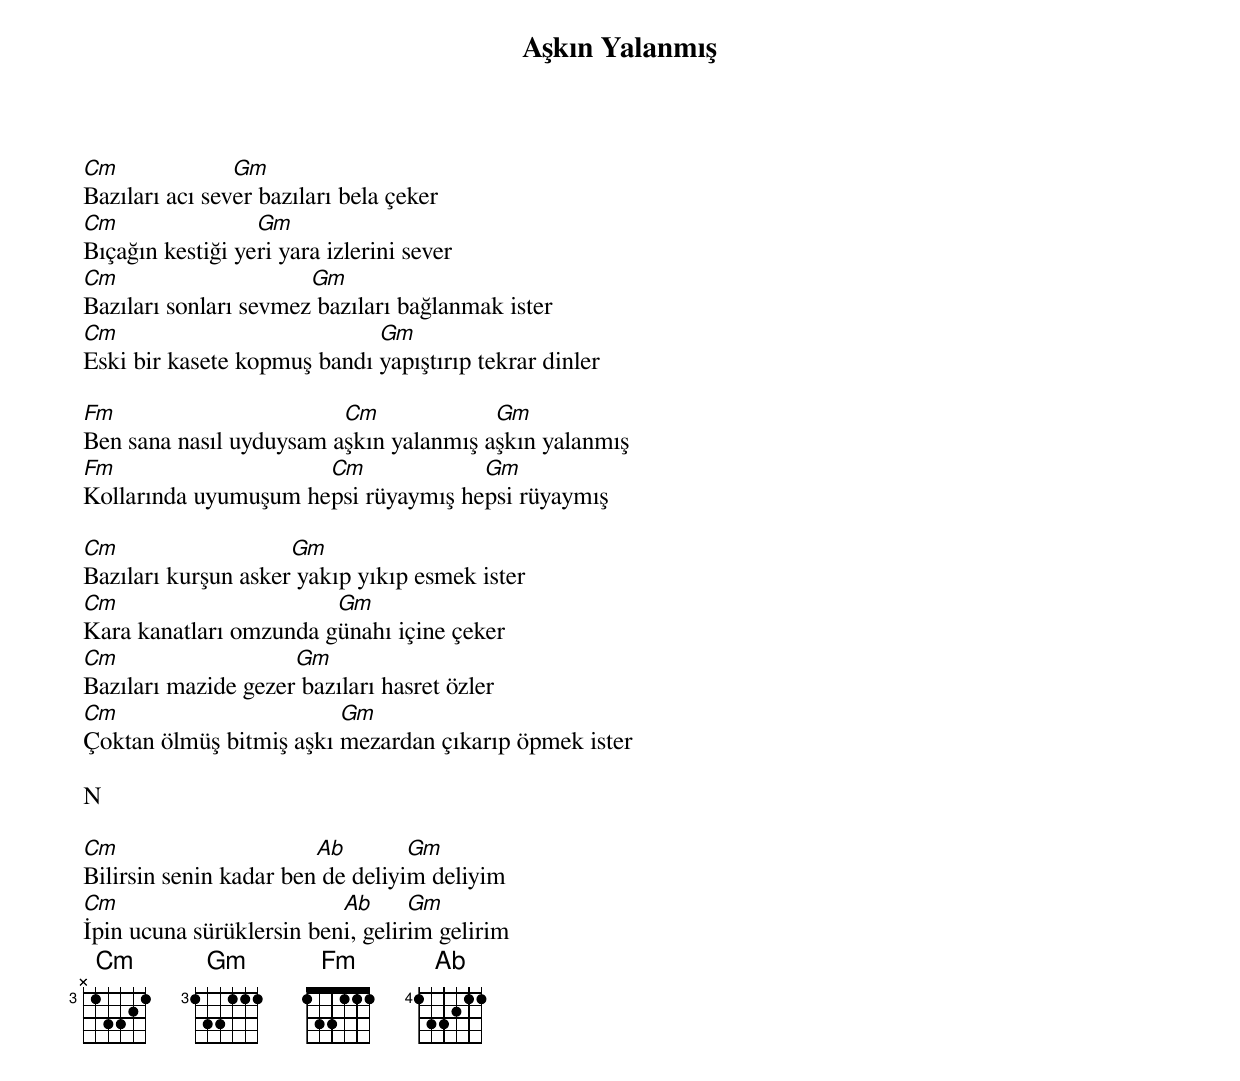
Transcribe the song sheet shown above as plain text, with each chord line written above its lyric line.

{title: Aşkın Yalanmış}
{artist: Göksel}

Cm              Gm
Bazıları acı sever bazıları bela çeker
Cm                Gm
Bıçağın kestiği yeri yara izlerini sever
Cm                     Gm
Bazıları sonları sevmez bazıları bağlanmak ister
Cm                           Gm
Eski bir kasete kopmuş bandı yapıştırıp tekrar dinler

Fm                       Cm             Gm
Ben sana nasıl uyduysam aşkın yalanmış aşkın yalanmış
Fm                    Cm             Gm
Kollarında uyumuşum hepsi rüyaymış hepsi rüyaymış

Cm                   Gm
Bazıları kurşun asker yakıp yıkıp esmek ister
Cm                      Gm
Kara kanatları omzunda günahı içine çeker
Cm                   Gm
Bazıları mazide gezer bazıları hasret özler
Cm                       Gm
Çoktan ölmüş bitmiş aşkı mezardan çıkarıp öpmek ister

N

Cm                      Ab        Gm
Bilirsin senin kadar ben de deliyim deliyim
Cm                        Ab      Gm
İpin ucuna sürüklersin beni, gelirim gelirim
